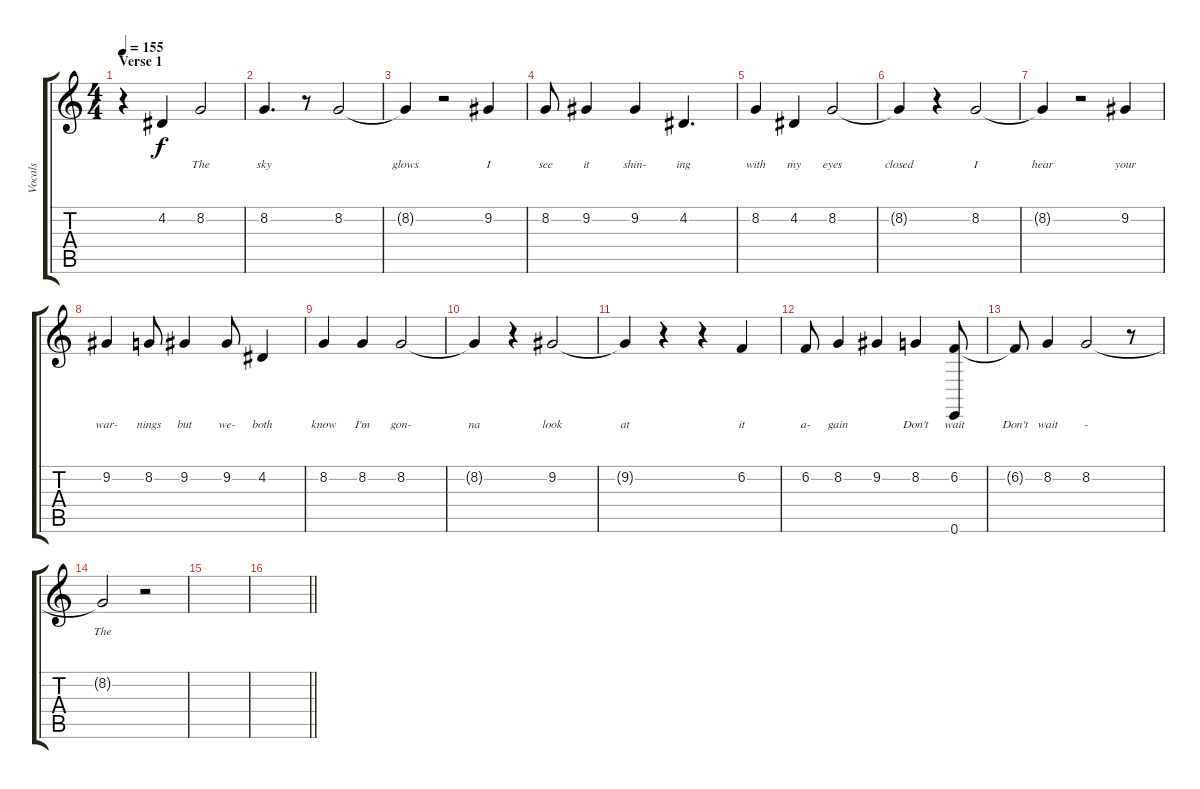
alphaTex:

\track ("Vocals" "Vocals") {instrument stringensemble1}
\staff {score tabs}
\tuning (E4 B3 G3 D3 A2 E2) {hide}
\ts (4 4)
\section ("" "Verse 1")
\tempo 155
\clef g2
\ks c
r.4{dy f} 4.2.4{lyrics (0 "") lyrics (1 "") lyrics (2 "") lyrics (3 "") lyrics (4 "")} 8.2.2{lyrics (0 "The") lyrics (1 "") lyrics (2 "") lyrics (3 "") lyrics (4 "")} |
8.2.4{d lyrics (0 "sky") lyrics (1 "") lyrics (2 "") lyrics (3 "") lyrics (4 "")} r.8 8.2.2{lyrics (0 " ") lyrics (1 "") lyrics (2 "") lyrics (3 "") lyrics (4 "")} |
8.2{t}.4{lyrics (0 "glows") lyrics (1 "") lyrics (2 "") lyrics (3 "") lyrics (4 "")} r.2 9.2.4{lyrics (0 "I") lyrics (1 "") lyrics (2 "") lyrics (3 "") lyrics (4 "")} |
8.2.8{lyrics (0 "see") lyrics (1 "") lyrics (2 "") lyrics (3 "") lyrics (4 "")} 9.2.4{lyrics (0 "it") lyrics (1 "") lyrics (2 "") lyrics (3 "") lyrics (4 "")} 9.2.4{lyrics (0 "shin-") lyrics (1 "") lyrics (2 "") lyrics (3 "") lyrics (4 "")} 4.2.4{d lyrics (0 "ing") lyrics (1 "") lyrics (2 "") lyrics (3 "") lyrics (4 "")} |
8.2.4{lyrics (0 "with") lyrics (1 "") lyrics (2 "") lyrics (3 "") lyrics (4 "")} 4.2.4{lyrics (0 "my") lyrics (1 "") lyrics (2 "") lyrics (3 "") lyrics (4 "")} 8.2.2{lyrics (0 "eyes") lyrics (1 "") lyrics (2 "") lyrics (3 "") lyrics (4 "")} |
8.2{t}.4{lyrics (0 "closed") lyrics (1 "") lyrics (2 "") lyrics (3 "") lyrics (4 "")} r.4 8.2.2{lyrics (0 "I") lyrics (1 "") lyrics (2 "") lyrics (3 "") lyrics (4 "")} |
8.2{t}.4{lyrics (0 "hear") lyrics (1 "") lyrics (2 "") lyrics (3 "") lyrics (4 "")} r.2 9.2.4{lyrics (0 "your") lyrics (1 "") lyrics (2 "") lyrics (3 "") lyrics (4 "")} |
9.2.4{lyrics (0 "war-") lyrics (1 "") lyrics (2 "") lyrics (3 "") lyrics (4 "")} 8.2.8{lyrics (0 "nings") lyrics (1 "") lyrics (2 "") lyrics (3 "") lyrics (4 "")} 9.2.4{lyrics (0 "but") lyrics (1 "") lyrics (2 "") lyrics (3 "") lyrics (4 "")} 9.2.8{lyrics (0 "we-") lyrics (1 "") lyrics (2 "") lyrics (3 "") lyrics (4 "")} 4.2.4{lyrics (0 "both") lyrics (1 "") lyrics (2 "") lyrics (3 "") lyrics (4 "")} |
8.2.4{lyrics (0 "know") lyrics (1 "") lyrics (2 "") lyrics (3 "") lyrics (4 "")} 8.2.4{lyrics (0 "I'm") lyrics (1 "") lyrics (2 "") lyrics (3 "") lyrics (4 "")} 8.2.2{lyrics (0 "gon-") lyrics (1 "") lyrics (2 "") lyrics (3 "") lyrics (4 "")} |
8.2{t}.4{lyrics (0 "na") lyrics (1 "") lyrics (2 "") lyrics (3 "") lyrics (4 "")} r.4 9.2.2{lyrics (0 "look") lyrics (1 "") lyrics (2 "") lyrics (3 "") lyrics (4 "")} |
9.2{t}.4{lyrics (0 "at") lyrics (1 "") lyrics (2 "") lyrics (3 "") lyrics (4 "")} r.4 r.4 6.2.4{lyrics (0 "it") lyrics (1 "") lyrics (2 "") lyrics (3 "") lyrics (4 "")} |
6.2.8{lyrics (0 "a-") lyrics (1 "") lyrics (2 "") lyrics (3 "") lyrics (4 "")} 8.2.4{lyrics (0 "gain") lyrics (1 "") lyrics (2 "") lyrics (3 "") lyrics (4 "")} 9.2.4{lyrics (0 "") lyrics (1 "") lyrics (2 "") lyrics (3 "") lyrics (4 "")} 8.2.4{lyrics (0 "Don't") lyrics (1 "") lyrics (2 "") lyrics (3 "") lyrics (4 "")} (6.2 0.6).8{lyrics (0 "wait") lyrics (1 "") lyrics (2 "") lyrics (3 "") lyrics (4 "")} |
6.2{t}.8{lyrics (0 "Don't") lyrics (1 "") lyrics (2 "") lyrics (3 "") lyrics (4 "")} 8.2.4{lyrics (0 "wait") lyrics (1 "") lyrics (2 "") lyrics (3 "") lyrics (4 "")} 8.2.2{lyrics (0 "-") lyrics (1 "") lyrics (2 "") lyrics (3 "") lyrics (4 "")} r.8 |
8.2{t}.2{lyrics (0 "The") lyrics (1 "") lyrics (2 "") lyrics (3 "") lyrics (4 "")} r.2 |
|
\barLineRight lightlight
